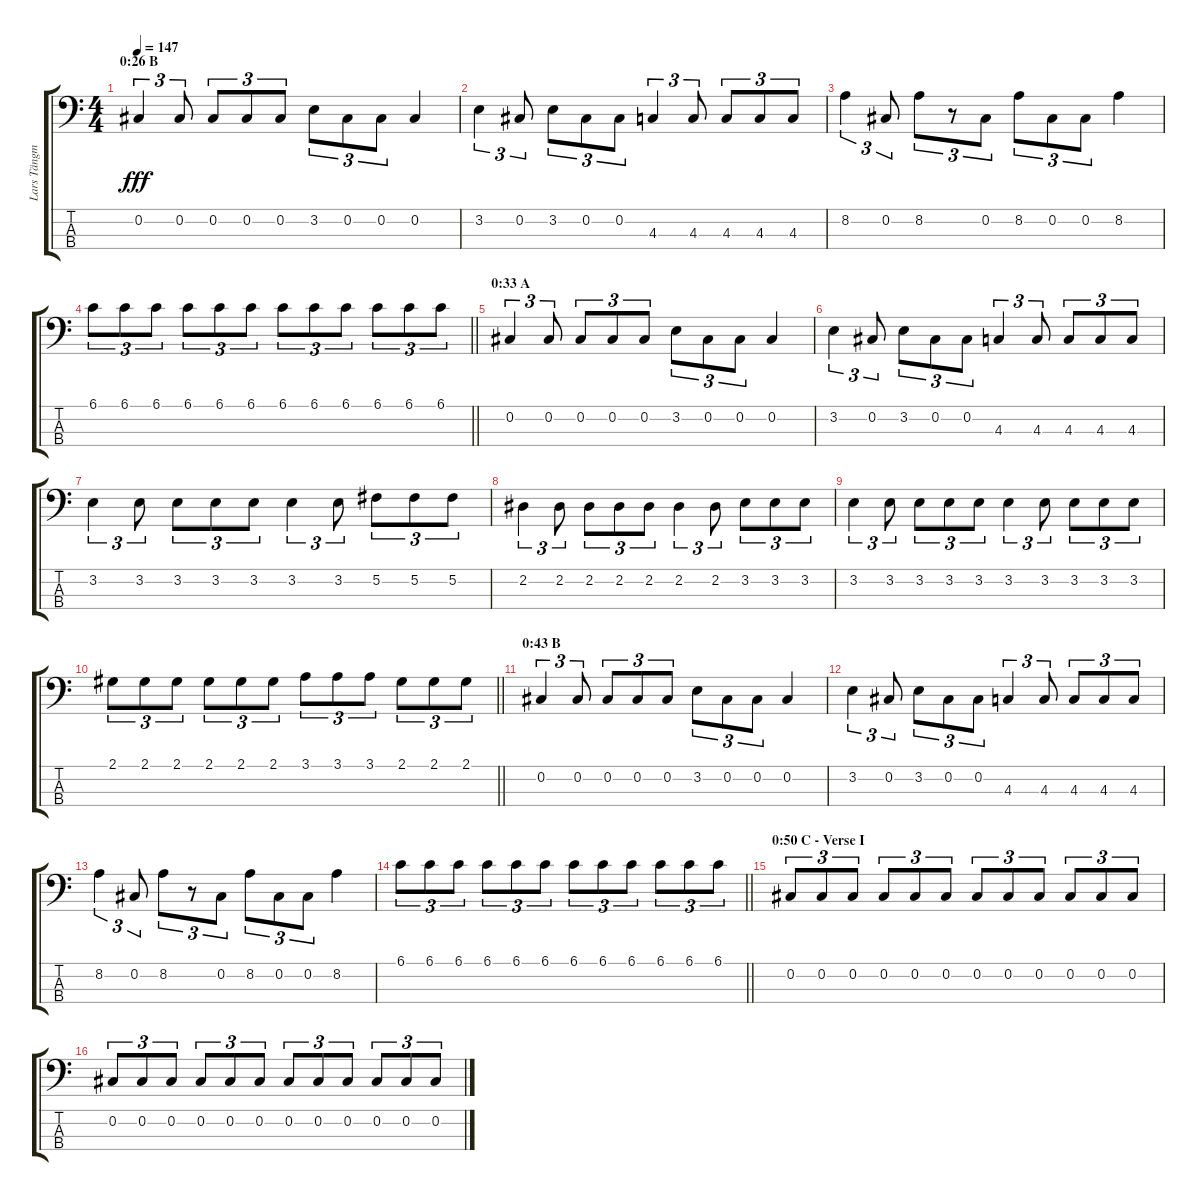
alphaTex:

\track ("Lars Tängmark (D# Tuning)" "Lars Tängm") {instrument fretlessbass}
\staff {score tabs}
\tuning (Gb2 Db2 Ab1 Eb1) {hide}
\ts (4 4)
\section ("" "0:26 B")
\tempo 147
\clef f4
\ks c
0.2.4{tu (3 2) dy fff} 0.2.8{tu (3 2)} 0.2.8{tu (3 2)} 0.2.8{tu (3 2)} 0.2.8{tu (3 2)} 3.2.8{tu (3 2)} 0.2.8{tu (3 2)} 0.2.8{tu (3 2)} 0.2.4 |
3.2.4{tu (3 2)} 0.2.8{tu (3 2)} 3.2.8{tu (3 2)} 0.2.8{tu (3 2)} 0.2.8{tu (3 2)} 4.3.4{tu (3 2)} 4.3.8{tu (3 2)} 4.3.8{tu (3 2)} 4.3.8{tu (3 2)} 4.3.8{tu (3 2)} |
8.2.4{tu (3 2)} 0.2.8{tu (3 2)} 8.2.8{tu (3 2)} r.8{tu (3 2)} 0.2.8{tu (3 2)} 8.2.8{tu (3 2)} 0.2.8{tu (3 2)} 0.2.8{tu (3 2)} 8.2.4 |
\barLineRight lightlight
6.1.8{tu (3 2)} 6.1.8{tu (3 2)} 6.1.8{tu (3 2)} 6.1.8{tu (3 2)} 6.1.8{tu (3 2)} 6.1.8{tu (3 2)} 6.1.8{tu (3 2)} 6.1.8{tu (3 2)} 6.1.8{tu (3 2)} 6.1.8{tu (3 2)} 6.1.8{tu (3 2)} 6.1.8{tu (3 2)} |
\section ("" "0:33 A")
0.2.4{tu (3 2)} 0.2.8{tu (3 2)} 0.2.8{tu (3 2)} 0.2.8{tu (3 2)} 0.2.8{tu (3 2)} 3.2.8{tu (3 2)} 0.2.8{tu (3 2)} 0.2.8{tu (3 2)} 0.2.4 |
3.2.4{tu (3 2)} 0.2.8{tu (3 2)} 3.2.8{tu (3 2)} 0.2.8{tu (3 2)} 0.2.8{tu (3 2)} 4.3.4{tu (3 2)} 4.3.8{tu (3 2)} 4.3.8{tu (3 2)} 4.3.8{tu (3 2)} 4.3.8{tu (3 2)} |
3.2.4{tu (3 2)} 3.2.8{tu (3 2)} 3.2.8{tu (3 2)} 3.2.8{tu (3 2)} 3.2.8{tu (3 2)} 3.2.4{tu (3 2)} 3.2.8{tu (3 2)} 5.2.8{tu (3 2)} 5.2.8{tu (3 2)} 5.2.8{tu (3 2)} |
2.2.4{tu (3 2)} 2.2.8{tu (3 2)} 2.2.8{tu (3 2)} 2.2.8{tu (3 2)} 2.2.8{tu (3 2)} 2.2.4{tu (3 2)} 2.2.8{tu (3 2)} 3.2.8{tu (3 2)} 3.2.8{tu (3 2)} 3.2.8{tu (3 2)} |
3.2.4{tu (3 2)} 3.2.8{tu (3 2)} 3.2.8{tu (3 2)} 3.2.8{tu (3 2)} 3.2.8{tu (3 2)} 3.2.4{tu (3 2)} 3.2.8{tu (3 2)} 3.2.8{tu (3 2)} 3.2.8{tu (3 2)} 3.2.8{tu (3 2)} |
\barLineRight lightlight
2.1.8{tu (3 2)} 2.1.8{tu (3 2)} 2.1.8{tu (3 2)} 2.1.8{tu (3 2)} 2.1.8{tu (3 2)} 2.1.8{tu (3 2)} 3.1.8{tu (3 2)} 3.1.8{tu (3 2)} 3.1.8{tu (3 2)} 2.1.8{tu (3 2)} 2.1.8{tu (3 2)} 2.1.8{tu (3 2)} |
\section ("" "0:43 B ")
0.2.4{tu (3 2)} 0.2.8{tu (3 2)} 0.2.8{tu (3 2)} 0.2.8{tu (3 2)} 0.2.8{tu (3 2)} 3.2.8{tu (3 2)} 0.2.8{tu (3 2)} 0.2.8{tu (3 2)} 0.2.4 |
3.2.4{tu (3 2)} 0.2.8{tu (3 2)} 3.2.8{tu (3 2)} 0.2.8{tu (3 2)} 0.2.8{tu (3 2)} 4.3.4{tu (3 2)} 4.3.8{tu (3 2)} 4.3.8{tu (3 2)} 4.3.8{tu (3 2)} 4.3.8{tu (3 2)} |
8.2.4{tu (3 2)} 0.2.8{tu (3 2)} 8.2.8{tu (3 2)} r.8{tu (3 2)} 0.2.8{tu (3 2)} 8.2.8{tu (3 2)} 0.2.8{tu (3 2)} 0.2.8{tu (3 2)} 8.2.4 |
\barLineRight lightlight
6.1.8{tu (3 2)} 6.1.8{tu (3 2)} 6.1.8{tu (3 2)} 6.1.8{tu (3 2)} 6.1.8{tu (3 2)} 6.1.8{tu (3 2)} 6.1.8{tu (3 2)} 6.1.8{tu (3 2)} 6.1.8{tu (3 2)} 6.1.8{tu (3 2)} 6.1.8{tu (3 2)} 6.1.8{tu (3 2)} |
\section ("" "0:50 C - Verse I ")
0.2.8{tu (3 2)} 0.2.8{tu (3 2)} 0.2.8{tu (3 2)} 0.2.8{tu (3 2)} 0.2.8{tu (3 2)} 0.2.8{tu (3 2)} 0.2.8{tu (3 2)} 0.2.8{tu (3 2)} 0.2.8{tu (3 2)} 0.2.8{tu (3 2)} 0.2.8{tu (3 2)} 0.2.8{tu (3 2)} |
0.2.8{tu (3 2)} 0.2.8{tu (3 2)} 0.2.8{tu (3 2)} 0.2.8{tu (3 2)} 0.2.8{tu (3 2)} 0.2.8{tu (3 2)} 0.2.8{tu (3 2)} 0.2.8{tu (3 2)} 0.2.8{tu (3 2)} 0.2.8{tu (3 2)} 0.2.8{tu (3 2)} 0.2.8{tu (3 2)}
